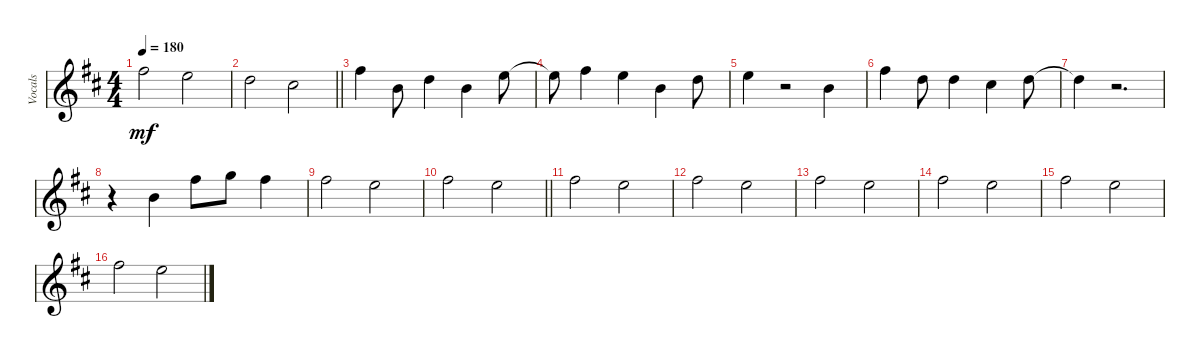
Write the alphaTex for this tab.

\track ("Vocals" "Vocals") {instrument flute}
\staff {score}
\tuning (E4 B3 G3 D3 A2 E2 B1) {hide}
\ts (4 4)
\tempo 180
\clef g2
\ks d
14.1.2{dy mf} 12.1.2 |
\barLineRight lightlight
10.1.2 9.1.2 |
14.1.4 7.1.8 10.1.4 7.1.4 12.1.8 |
12.1{t}.8 14.1.4 12.1.4 7.1.4 10.1.8 |
12.1.4 r.2 7.1.4 |
14.1.4 10.1.8 10.1.4 9.1.4 10.1.8 |
10.1{t}.4 r.2{d} |
r.4 7.1.4 14.1.8 15.1.8 14.1.4 |
14.1.2 12.1.2 |
\barLineRight lightlight
14.1.2 12.1.2 |
14.1.2 12.1.2 |
14.1.2 12.1.2 |
14.1.2 12.1.2 |
14.1.2 12.1.2 |
14.1.2 12.1.2 |
14.1.2 12.1.2
